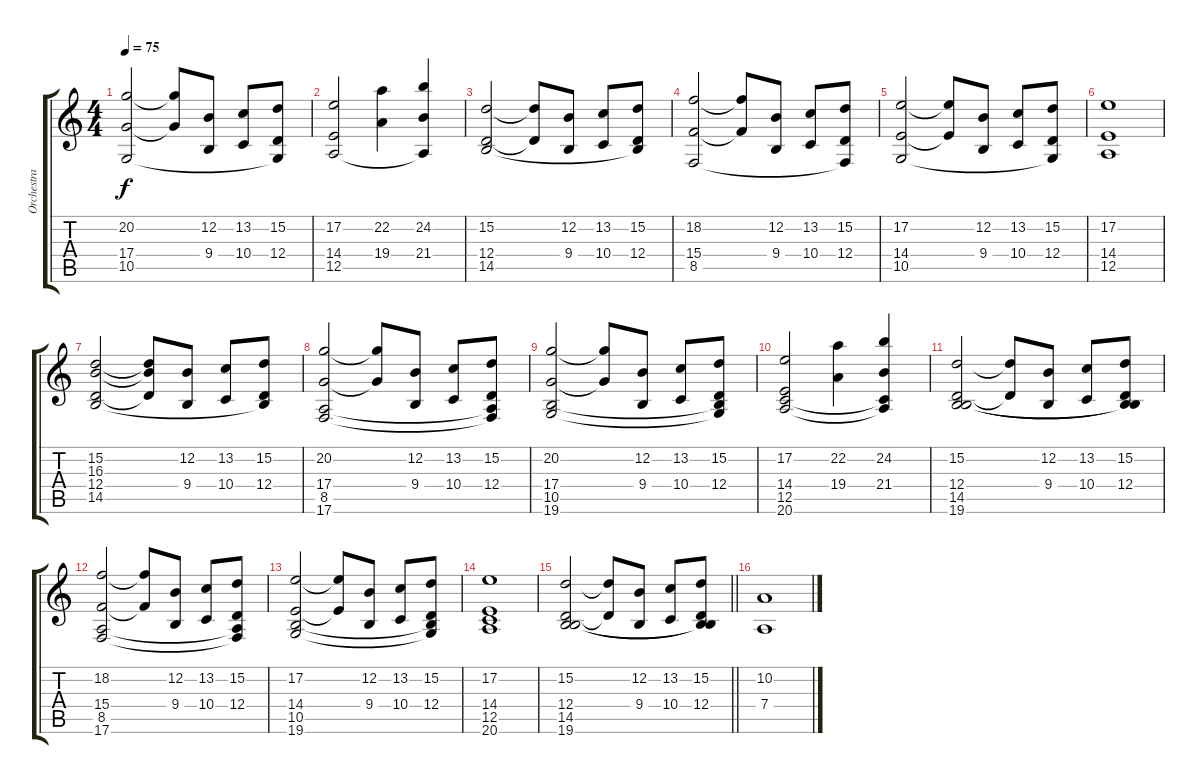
\track ("Orchestra" "Orchestra") {instrument stringensemble1}
\staff {score tabs}
\tuning (E4 B3 G3 D3 A2 E2) {hide}
\ts (4 4)
\tempo 75
\clef g2
\ks c
(20.2 17.4 10.5).2{dy f} (20.2{t} 17.4{t}).8 (12.2 9.4).8 (13.2 10.4).8 (15.2 12.4 10.5{t}).8 |
(17.2 14.4 12.5).2 (22.2 19.4).4 (24.2 21.4 12.5{t}).4 |
(15.2 12.4 14.5).2 (15.2{t} 12.4{t}).8 (12.2 9.4).8 (13.2 10.4).8 (15.2 12.4 14.5{t}).8 |
(18.2 15.4 8.5).2 (18.2{t} 15.4{t}).8 (12.2 9.4).8 (13.2 10.4).8 (15.2 12.4 8.5{t}).8 |
(17.2 14.4 10.5).2 (17.2{t} 14.4{t}).8 (12.2 9.4).8 (13.2 10.4).8 (15.2 12.4 10.5{t}).8 |
(17.2 14.4 12.5).1 |
(15.2 16.3 12.4 14.5).2 (15.2{t} 16.3{t} 12.4{t}).8 (12.2 9.4).8 (13.2 10.4).8 (15.2 12.4 14.5{t}).8 |
(20.2 17.4 8.5 17.6).2 (20.2{t} 17.4{t}).8 (12.2 9.4).8 (13.2 10.4).8 (15.2 12.4 8.5{t} 17.6{t}).8 |
(20.2 17.4 10.5 19.6).2 (20.2{t} 17.4{t}).8 (12.2 9.4).8 (13.2 10.4).8 (15.2 12.4 10.5{t} 19.6{t}).8 |
(17.2 14.4 12.5 20.6).2 (22.2 19.4).4 (24.2 21.4 12.5{t} 20.6{t}).4 |
(15.2 12.4 14.5 19.6).2 (15.2{t} 12.4{t}).8 (12.2 9.4).8 (13.2 10.4).8 (15.2 12.4 14.5{t} 19.6{t}).8 |
(18.2 15.4 8.5 17.6).2 (18.2{t} 15.4{t}).8 (12.2 9.4).8 (13.2 10.4).8 (15.2 12.4 8.5{t} 17.6{t}).8 |
(17.2 14.4 10.5 19.6).2 (17.2{t} 14.4{t}).8 (12.2 9.4).8 (13.2 10.4).8 (15.2 12.4 10.5{t} 19.6{t}).8 |
(17.2 14.4 12.5 20.6).1 |
\barLineRight lightlight
(15.2 12.4 14.5 19.6).2 (15.2{t} 12.4{t}).8 (12.2 9.4).8 (13.2 10.4).8 (15.2 12.4 14.5{t} 19.6{t}).8 |
\section ("" "")
(10.2 7.4).1{volume 8}
